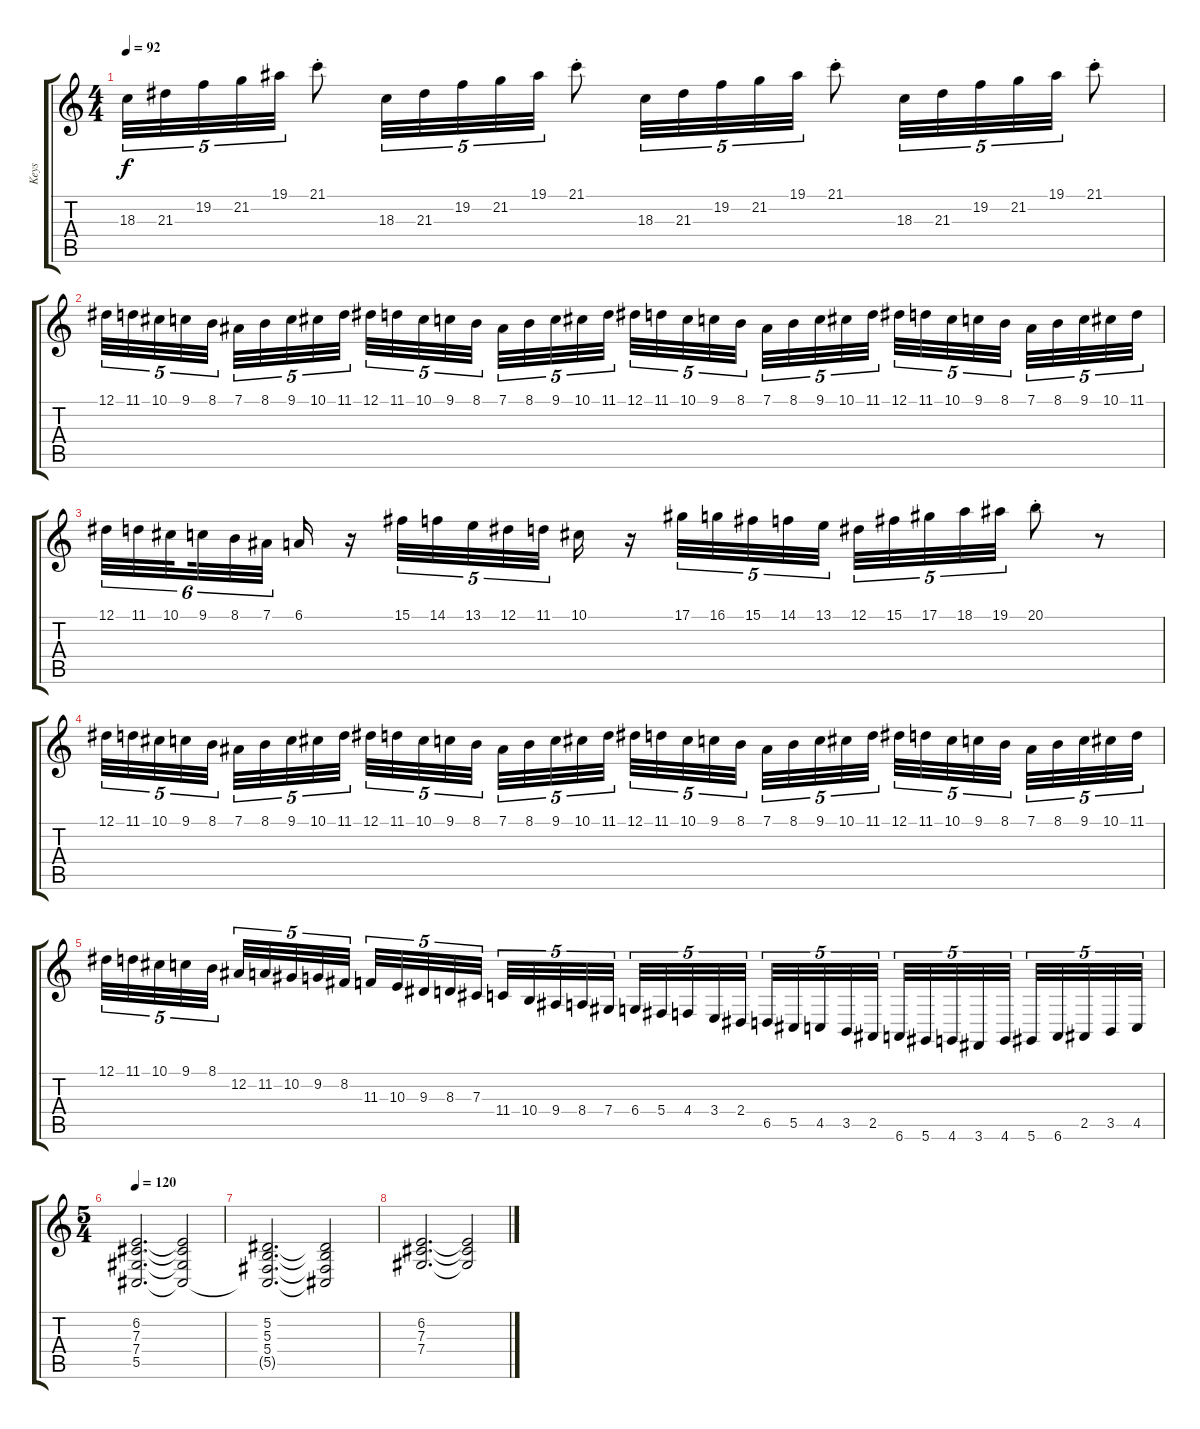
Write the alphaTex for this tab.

\track ("Keys" "Keys") {instrument stringensemble1}
\staff {score tabs}
\tuning (Eb4 Bb3 Gb3 Db3 Ab2 Eb2) {hide}
\ts (4 4)
\tempo 92
\clef g2
\ks c
18.3.32{tu (5 4) dy f} 21.3.32{tu (5 4)} 19.2.32{tu (5 4)} 21.2.32{tu (5 4)} 19.1.32{tu (5 4)} 21.1{st}.8 18.3.32{tu (5 4)} 21.3.32{tu (5 4)} 19.2.32{tu (5 4)} 21.2.32{tu (5 4)} 19.1.32{tu (5 4)} 21.1{st}.8 18.3.32{tu (5 4)} 21.3.32{tu (5 4)} 19.2.32{tu (5 4)} 21.2.32{tu (5 4)} 19.1.32{tu (5 4)} 21.1{st}.8 18.3.32{tu (5 4)} 21.3.32{tu (5 4)} 19.2.32{tu (5 4)} 21.2.32{tu (5 4)} 19.1.32{tu (5 4)} 21.1{st}.8 |
12.1.32{tu (5 4)} 11.1.32{tu (5 4)} 10.1.32{tu (5 4)} 9.1.32{tu (5 4)} 8.1.32{tu (5 4) beam splitsecondary} 7.1.32{tu (5 4)} 8.1.32{tu (5 4)} 9.1.32{tu (5 4)} 10.1.32{tu (5 4)} 11.1.32{tu (5 4)} 12.1.32{tu (5 4)} 11.1.32{tu (5 4)} 10.1.32{tu (5 4)} 9.1.32{tu (5 4)} 8.1.32{tu (5 4) beam splitsecondary} 7.1.32{tu (5 4)} 8.1.32{tu (5 4)} 9.1.32{tu (5 4)} 10.1.32{tu (5 4)} 11.1.32{tu (5 4)} 12.1.32{tu (5 4)} 11.1.32{tu (5 4)} 10.1.32{tu (5 4)} 9.1.32{tu (5 4)} 8.1.32{tu (5 4) beam splitsecondary} 7.1.32{tu (5 4)} 8.1.32{tu (5 4)} 9.1.32{tu (5 4)} 10.1.32{tu (5 4)} 11.1.32{tu (5 4)} 12.1.32{tu (5 4)} 11.1.32{tu (5 4)} 10.1.32{tu (5 4)} 9.1.32{tu (5 4)} 8.1.32{tu (5 4) beam splitsecondary} 7.1.32{tu (5 4)} 8.1.32{tu (5 4)} 9.1.32{tu (5 4)} 10.1.32{tu (5 4)} 11.1.32{tu (5 4)} |
12.1.32{tu (6 4)} 11.1.32{tu (6 4)} 10.1.32{tu (6 4) beam splitsecondary} 9.1.32{tu (6 4)} 8.1.32{tu (6 4)} 7.1.32{tu (6 4) beam splitsecondary} 6.1.16 r.16 15.1.32{tu (5 4)} 14.1.32{tu (5 4)} 13.1.32{tu (5 4)} 12.1.32{tu (5 4)} 11.1.32{tu (5 4) beam splitsecondary} 10.1.16 r.16 17.1.32{tu (5 4)} 16.1.32{tu (5 4)} 15.1.32{tu (5 4)} 14.1.32{tu (5 4)} 13.1.32{tu (5 4) beam splitsecondary} 12.1.32{tu (5 4)} 15.1.32{tu (5 4)} 17.1.32{tu (5 4)} 18.1.32{tu (5 4)} 19.1.32{tu (5 4)} 20.1{st}.8 r.8 |
12.1.32{tu (5 4)} 11.1.32{tu (5 4)} 10.1.32{tu (5 4)} 9.1.32{tu (5 4)} 8.1.32{tu (5 4) beam splitsecondary} 7.1.32{tu (5 4)} 8.1.32{tu (5 4)} 9.1.32{tu (5 4)} 10.1.32{tu (5 4)} 11.1.32{tu (5 4)} 12.1.32{tu (5 4)} 11.1.32{tu (5 4)} 10.1.32{tu (5 4)} 9.1.32{tu (5 4)} 8.1.32{tu (5 4) beam splitsecondary} 7.1.32{tu (5 4)} 8.1.32{tu (5 4)} 9.1.32{tu (5 4)} 10.1.32{tu (5 4)} 11.1.32{tu (5 4)} 12.1.32{tu (5 4)} 11.1.32{tu (5 4)} 10.1.32{tu (5 4)} 9.1.32{tu (5 4)} 8.1.32{tu (5 4) beam splitsecondary} 7.1.32{tu (5 4)} 8.1.32{tu (5 4)} 9.1.32{tu (5 4)} 10.1.32{tu (5 4)} 11.1.32{tu (5 4)} 12.1.32{tu (5 4)} 11.1.32{tu (5 4)} 10.1.32{tu (5 4)} 9.1.32{tu (5 4)} 8.1.32{tu (5 4) beam splitsecondary} 7.1.32{tu (5 4)} 8.1.32{tu (5 4)} 9.1.32{tu (5 4)} 10.1.32{tu (5 4)} 11.1.32{tu (5 4)} |
12.1.32{tu (5 4)} 11.1.32{tu (5 4)} 10.1.32{tu (5 4)} 9.1.32{tu (5 4)} 8.1.32{tu (5 4) beam splitsecondary} 12.2.32{tu (5 4)} 11.2.32{tu (5 4)} 10.2.32{tu (5 4)} 9.2.32{tu (5 4)} 8.2.32{tu (5 4)} 11.3.32{tu (5 4)} 10.3.32{tu (5 4)} 9.3.32{tu (5 4)} 8.3.32{tu (5 4)} 7.3.32{tu (5 4) beam splitsecondary} 11.4.32{tu (5 4)} 10.4.32{tu (5 4)} 9.4.32{tu (5 4)} 8.4.32{tu (5 4)} 7.4.32{tu (5 4)} 6.4.32{tu (5 4)} 5.4.32{tu (5 4)} 4.4.32{tu (5 4)} 3.4.32{tu (5 4)} 2.4.32{tu (5 4) beam splitsecondary} 6.5.32{tu (5 4)} 5.5.32{tu (5 4)} 4.5.32{tu (5 4)} 3.5.32{tu (5 4)} 2.5.32{tu (5 4)} 6.6.32{tu (5 4)} 5.6.32{tu (5 4)} 4.6.32{tu (5 4)} 3.6.32{tu (5 4)} 4.6.32{tu (5 4) beam splitsecondary} 5.6.32{tu (5 4)} 6.6.32{tu (5 4)} 2.5.32{tu (5 4)} 3.5.32{tu (5 4)} 4.5.32{tu (5 4)} |
\ts (5 4)
\tempo 120
(6.2 7.3 7.4 5.5).2{d} (6.2{t} 7.3{t} 7.4{t} 5.5{t}).2 |
(5.2 5.3 5.4 5.5{t}).2{d} (5.2{t} 5.3{t} 5.4{t} 5.5{t}).2 |
(6.2 7.3 7.4).2{d} (6.2{t} 7.3{t} 7.4{t}).2
